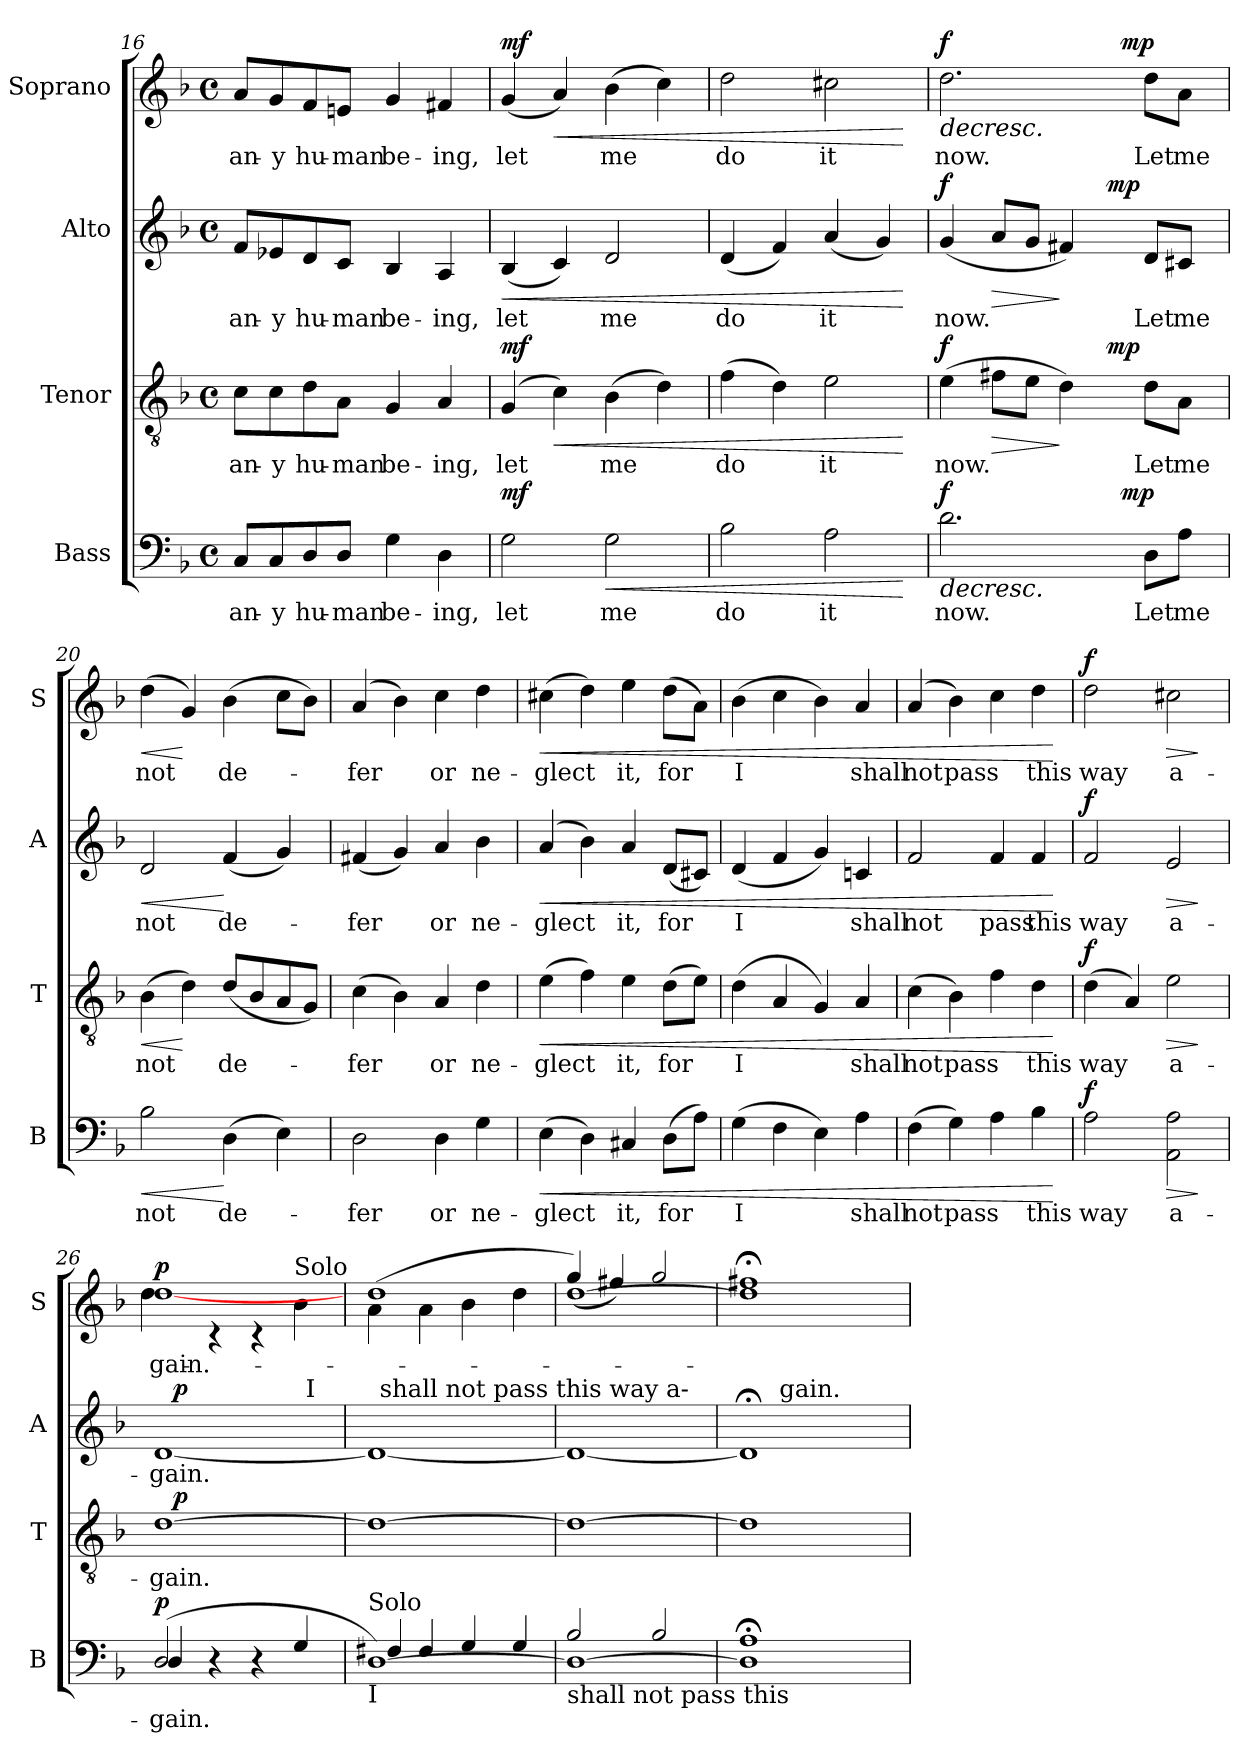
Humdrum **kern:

**kern	**text	**dynam	**kern	**text	**dynam	**kern	**text	**dynam	**kern	**text	**dynam
*part4	*part4	*part4	*part3	*part3	*part3	*part2	*part2	*part2	*part1	*part1	*part1
*staff4	*staff4	*staff4	*staff3	*staff3	*staff3	*staff2	*staff2	*staff2	*staff1	*staff1	*staff1
*I"Bass	*	*	*I"Tenor	*	*	*I"Alto	*	*	*I"Soprano	*	*
*I'B	*	*	*I'T	*	*	*I'A	*	*	*I'S	*	*
*clefF4	*	*	*clefGv2	*	*	*clefG2	*	*	*clefG2	*	*
*k[b-]	*	*	*k[b-]	*	*	*k[b-]	*	*	*k[b-]	*	*
*F:	*	*	*F:	*	*	*F:	*	*	*F:	*	*
*M4/4	*	*	*M4/4	*	*	*M4/4	*	*	*M4/4	*	*
*met(c)	*	*	*met(c)	*	*	*met(c)	*	*	*met(c)	*	*
=16	=16	=16	=16	=16	=16	=16	=16	=16	=16	=16	=16
!	!LO:LY:b	!	!	!LO:LY:b	!	!	!LO:LY:b	!	!	!LO:LY:b	!
8C/L	an-	.	8c\L	an-	.	8f/L	an-	.	8a/L	an-	.
!	!LO:LY:b	!	!	!LO:LY:b	!	!	!LO:LY:b	!	!	!LO:LY:b	!
8C/	-y	.	8c\	-y	.	8e-X/	-y	.	8g/	-y	.
!	!LO:LY:b	!	!	!LO:LY:b	!	!	!LO:LY:b	!	!	!LO:LY:b	!
8D/	hu-	.	8d\	hu-	.	8d/	hu-	.	8f/	hu-	.
!	!LO:LY:b	!	!	!LO:LY:b	!	!	!LO:LY:b	!	!	!LO:LY:b	!
8D/J	-man	.	8A\J	-man	.	8c/J	-man	.	8en/J	-man	.
!	!LO:LY:b	!	!	!LO:LY:b	!	!	!LO:LY:b	!	!	!LO:LY:b	!
4G\	be-	.	4G/	be-	.	4B-/	be-	.	4g/	be-	.
!	!LO:LY:b	!	!	!LO:LY:b	!	!	!LO:LY:b	!	!	!LO:LY:b	!
4D\	-ing,	.	4A/	-ing,	.	4A/	-ing,	.	4f#X/	-ing,	.
=17	=17	=17	=17	=17	=17	=17	=17	=17	=17	=17	=17
!	!LO:LY:b	!LO:DY:a	!	!LO:LY:b	!LO:DY:a	!	!LO:LY:b	!LO:HP:b	!	!LO:LY:b	!LO:DY:a
2G\	let	mf	(4G/	let	mf	(<4B-/	let	<	(<4g/	let	mf
!	!	!	!	!	!LO:HP:b	!	!	!	!	!	!LO:HP:b
.	.	.	4c\)	.	<	4c/)	.	.	4a/)	.	<
!	!LO:LY:b	!LO:HP:b	!	!LO:LY:b	!	!	!LO:LY:b	!	!	!LO:LY:b	!
2G\	me	<	(>4B-\	me	.	2d/	me	.	(>4b-\	me	.
.	.	.	4d\)	.	.	.	.	.	4cc\)	.	.
=18	=18	=18	=18	=18	=18	=18	=18	=18	=18	=18	=18
!	!LO:LY:b	!	!	!LO:LY:b	!	!	!LO:LY:b	!	!	!LO:LY:b	!
2B-\	do	.	(>4f\	do	.	(<4d/	do	.	2dd\	do	.
.	.	.	4d\)	.	.	4f/)	.	.	.	.	.
!	!LO:LY:b	!	!	!LO:LY:b	!	!	!LO:LY:b	!	!	!LO:LY:b	!
2A\	it	.	2e\	it	.	(<4a/	it	.	2cc#X\	it	.
.	.	.	.	.	.	4g/)	.	.	.	.	.
.	.	[	.	.	[	.	.	[	.	.	[
=19	=19	=19	=19	=19	=19	=19	=19	=19	=19	=19	=19
!	!LO:LY:b	!LO:HP:b	!	!LO:LY:b	!	!	!LO:LY:b	!	!	!LO:LY:b	!LO:HP:b
!	!	!LO:DY:n=1:a	!	!	!LO:DY:a	!	!	!LO:DY:a	!	!	!LO:DY:n=1:a
*^	*	*	*^	*	*	*^	*	*	*^	*	*
2.d\	2ryy	now.	> f	(>4e\	2ryy	now.	f	(<4g/	2ryy	now.	f	2.dd\	2ryy	now.	> f
!	!	!	!	!	!	!	!LO:HP:b	!	!	!	!LO:HP:b	!	!	!	!
.	.	.	.	8f#X\L	.	.	>	8a/L	.	.	>	.	.	.	.
.	.	.	.	8e\J	.	.	.	8g/J	.	.	.	.	.	.	.
.	8.ryy	.	.	4d\)	8ryy	.	]	4f#X/)	8ryy	.	]	.	8.ryy	.	.
.	.	.	.	.	32ryy	.	.	.	32ryy	.	.	.	.	.	.
!	!	!	!	!	!	!	!LO:DY:a	!	!	!	!LO:DY:a	!	!	!	!
.	.	.	.	.	4ryy	.	mp	.	4ryy	.	mp	.	.	.	.
!	!	!	!LO:DY:n=2:a	!	!	!	!	!	!	!	!	!	!	!	!LO:DY:n=2:a
.	4ryy	.	mp	.	.	.	.	.	.	.	.	.	4ryy	.	mp
!	!	!LO:LY:b	!	!	!	!LO:LY:b	!	!	!	!LO:LY:b	!	!	!	!LO:LY:b	!
8D\L	.	Let	.	8d\L	.	Let	.	8d/L	.	Let	.	8dd\L	.	Let	.
!	!	!LO:LY:b	!	!	!	!LO:LY:b	!	!	!	!LO:LY:b	!	!	!	!LO:LY:b	!
8A\J	.	me	]	8A\J	.	me	.	8c#X/J	.	me	.	8a\J	.	me	]
.	.	.	.	.	16.ryy	.	.	.	16.ryy	.	.	.	.	.	.
.	16ryy	.	.	.	.	.	.	.	.	.	.	.	16ryy	.	.
=20	=20	=20	=20	=20	=20	=20	=20	=20	=20	=20	=20	=20	=20	=20	=20
!	!	!LO:LY:b	!LO:HP:b	!	!	!LO:LY:b	!LO:HP:b	!	!	!LO:LY:b	!LO:HP:b	!	!	!LO:LY:b	!LO:HP:b
*v	*v	*	*	*	*	*	*	*v	*v	*	*	*v	*v	*	*
*	*	*	*v	*v	*	*	*	*	*	*	*	*
2B-\	not	<	(>4B-\	not	<	2d/	not	<	(>4dd\	not	<
.	.	.	4d\)	.	[	.	.	.	4g/)	.	[
!	!LO:LY:b	!	!	!LO:LY:b	!	!	!LO:LY:b	!	!	!LO:LY:b	!
(>4D\	de-	[	(<8d/L	de-	.	(<4f/	de-	[	(>4b-\	de-	.
.	.	.	8B-/	.	.	.	.	.	.	.	.
4E\)	.	.	8A/	.	.	4g/)	.	.	8cc\L	.	.
.	.	.	8G/J)	.	.	.	.	.	8b-\J)	.	.
=21	=21	=21	=21	=21	=21	=21	=21	=21	=21	=21	=21
!	!LO:LY:b	!	!	!LO:LY:b	!	!	!LO:LY:b	!	!	!LO:LY:b	!
2D\	-fer	.	(>4c\	-fer	.	(<4f#X/	-fer	.	(4a/	-fer	.
.	.	.	4B-\)	.	.	4g/)	.	.	4b-\)	.	.
!	!LO:LY:b	!	!	!LO:LY:b	!	!	!LO:LY:b	!	!	!LO:LY:b	!
4D\	or	.	4A/	or	.	4a/	or	.	4cc\	or	.
!	!LO:LY:b	!	!	!LO:LY:b	!	!	!LO:LY:b	!	!	!LO:LY:b	!
4G\	ne-	.	4d\	ne-	.	4b-\	ne-	.	4dd\	ne-	.
!!LO:LB:g=z
=22	=22	=22	=22	=22	=22	=22	=22	=22	=22	=22	=22
!	!LO:LY:b	!LO:HP:b	!	!LO:LY:b	!LO:HP:b	!	!LO:LY:b	!LO:HP:b	!	!LO:LY:b	!LO:HP:b
(>4E\	-glect	<	(>4e\	-glect	<	(4a/	-glect	<	(>4cc#X\	-glect	<
4D\)	.	.	4f\)	.	.	4b-\)	.	.	4dd\)	.	.
!	!LO:LY:b	!	!	!LO:LY:b	!	!	!LO:LY:b	!	!	!LO:LY:b	!
4C#X/	it,	.	4e\	it,	.	4a/	it,	.	4ee\	it,	.
!	!LO:LY:b	!	!	!LO:LY:b	!	!	!LO:LY:b	!	!	!LO:LY:b	!
(>8D\L	for	.	(>8d\L	for	.	(<8d/L	for	.	(>8dd\L	for	.
8A\J)	.	.	8e\J)	.	.	8c#X/J)	.	.	8a\J)	.	.
=23	=23	=23	=23	=23	=23	=23	=23	=23	=23	=23	=23
!	!LO:LY:b	!	!	!LO:LY:b	!	!	!LO:LY:b	!	!	!LO:LY:b	!
(>4G\	I	.	(>4d\	I	.	(<4d/	I	.	(>4b-\	I	.
4F\	.	.	4A/	.	.	4f/	.	.	4cc\	.	.
4E\)	.	.	4G/)	.	.	4g/)	.	.	4b-\)	.	.
!	!LO:LY:b	!	!	!LO:LY:b	!	!	!LO:LY:b	!	!	!LO:LY:b	!
4A\	shall	.	4A/	shall	.	4cn/	shall	.	4a/	shall	.
=24	=24	=24	=24	=24	=24	=24	=24	=24	=24	=24	=24
!	!LO:LY:b	!	!	!LO:LY:b	!	!	!LO:LY:b	!	!	!LO:LY:b	!
(>4F\	not	.	(>4c\	not	.	2f/	not	.	(4a/	not	.
!	!LO:LY:b	!	!	!LO:LY:b	!	!	!	!	!	!LO:LY:b	!
4G\)	pass	.	4B-\)	pass	.	.	.	.	4b-\)	pass	.
!	!	!	!	!	!	!	!LO:LY:b	!	!	!	!
4A\	.	.	4f\	.	.	4f/	pass	.	4cc\	.	.
!	!LO:LY:b	!	!	!LO:LY:b	!	!	!LO:LY:b	!	!	!LO:LY:b	!
4B-\	this	.	4d\	this	.	4f/	this	.	4dd\	this	.
.	.	[	.	.	[	.	.	[	.	.	[
=25	=25	=25	=25	=25	=25	=25	=25	=25	=25	=25	=25
!	!LO:LY:b	!LO:DY:a	!	!LO:LY:b	!LO:DY:a	!	!LO:LY:b	!LO:DY:a	!	!LO:LY:b	!LO:DY:a
2A\	way	f	(>4d\	way	f	2f/	way	f	2dd\	way	f
.	.	.	4A/)	.	.	.	.	.	.	.	.
!	!LO:LY:b	!LO:HP:b	!	!LO:LY:b	!LO:HP:b	!	!LO:LY:b	!LO:HP:b	!	!LO:LY:b	!LO:HP:b
2AA\ 2A\	a-	>	2e\	a-	>	2e/	a-	>	2cc#X\	a-	>
.	.	]	.	.	]	.	.	]	.	.	]
=26	=26	=26	=26	=26	=26	=26	=26	=26	=26	=26	=26
*^	*	*	*	*	*	*	*	*	*	*	*
!	!	!LO:LY:b	!LO:DY:a	!	!LO:LY:b	!	!	!LO:LY:b	!	!	!LO:LY:b	!LO:DY:a
*	*	*	*	*^	*	*	*^	*	*	*^	*	*
*	*	*	*	*	*	*	*	*	*^	*	*	*	*^	*	*
(<2D/	4D/	-gain.	p	[>1d	16ryy	-gain.	.	[<1d	16ryy	2ryy	-gain.	.	2.ryy	[>1dd	4dd\	-gain.	p
!	!	!	!	!	!	!	!LO:DY:a	!	!	!	!	!LO:DY:a	!	!	!	!	!
.	.	.	.	.	2...ryy	.	p	.	2...ryy	.	.	p	.	.	.	.	.
.	4rC	.	.	.	.	.	.	.	.	.	.	.	.	.	4rc	.	.
2ryy	4rC	.	.	.	.	.	.	.	.	4ryy	.	.	.	.	4rc	.	.
!	!	!	!	!	!	!	!	!	!	!	!	!	!LO:TX:a:t=Solo	!	!	!	!
.	4G/	.	.	.	.	.	.	.	.	32ryy	.	.	4ryy	.	4b-\	.	.
!	!	!	!	!	!	!	!	!	!	!LO:TX:a:t=I	!	!	!	!	!	!	!
.	.	.	.	.	.	.	.	.	.	8..ryy	.	.	.	.	.	.	.
=27	=27	=27	=27	=27	=27	=27	=27	=27	=27	=27	=27	=27	=27	=27	=27	=27	=27
!LO:TX:a:t=Solo	!	!	!	!	!	!	!	!	!	!	!	!	!	!	!	!	!
!LO:TX:b:t=I	!	!	!	!	!	!	!	!	!	!	!	!	!	!	!	!	!
*	*	*	*	*v	*v	*	*	*	*	*	*	*	*	*v	*v	*	*
*	*	*	*	*	*	*	*	*v	*v	*	*	*	*	*	*
[<1D)	4F#X/	.	.	1d_	.	.	1d_	32ryy	.	.	(>1dd	4a\	.	.
!	!	!	!	!	!	!	!	!LO:TX:a:t=shall not pass this way a-	!	!	!	!	!	!
.	.	.	.	.	.	.	.	2ryy	.	.	.	.	.	.
.	4F#/	.	.	.	.	.	.	.	.	.	.	4a\	.	.
.	4G/	.	.	.	.	.	.	.	.	.	.	4b-\	.	.
.	.	.	.	.	.	.	.	4...ryy	.	.	.	.	.	.
.	4G/	.	.	.	.	.	.	.	.	.	.	4dd\	.	.
=28	=28	=28	=28	=28	=28	=28	=28	=28	=28	=28	=28	=28	=28	=28
!LO:TX:b:t=shall not pass this	!	!	!	!	!	!	!	!	!	!	!	!	!	!
*	*	*	*	*	*	*	*v	*v	*	*	*	*	*	*
1D_	2B-/	.	.	1d_	.	.	1d_	.	.	[<1dd	(4gg/)	.	.
.	.	.	.	.	.	.	.	.	.	.	4ff#X/)	.	.
.	2B-/	.	.	.	.	.	.	.	.	.	2gg/	.	.
=29	=29	=29	=29	=29	=29	=29	=29	=29	=29	=29	=29	=29	=29
!LO:TX:b:t=way	!	!	!	!	!	!	!	!	!	!	!	!	!
!LO:TX:b:t=a	!	!	!	!	!	!	!	!	!	!	!	!	!
*v	*v	*	*	*	*	*	*^	*	*	*v	*v	*	*
1D];< 1A;<	.	.	1d]	.	.	1d;]	8ryy	.	.	1dd];< 1ff#X;<	.	.
.	.	.	.	.	.	.	32ryy	.	.	.	.	.
!	!	!	!	!	!	!	!LO:TX:a:t=gain.	!	!	!	!	!
.	.	.	.	.	.	.	2ryy	.	.	.	.	.
.	.	.	.	.	.	.	4ryy	.	.	.	.	.
.	.	.	.	.	.	.	16.ryy	.	.	.	.	.
*	*	*	*	*	*	*v	*v	*	*	*	*	*
=	=	=	=	=	=	=	=	=	=	=	=
*-	*-	*-	*-	*-	*-	*-	*-	*-	*-	*-	*-
